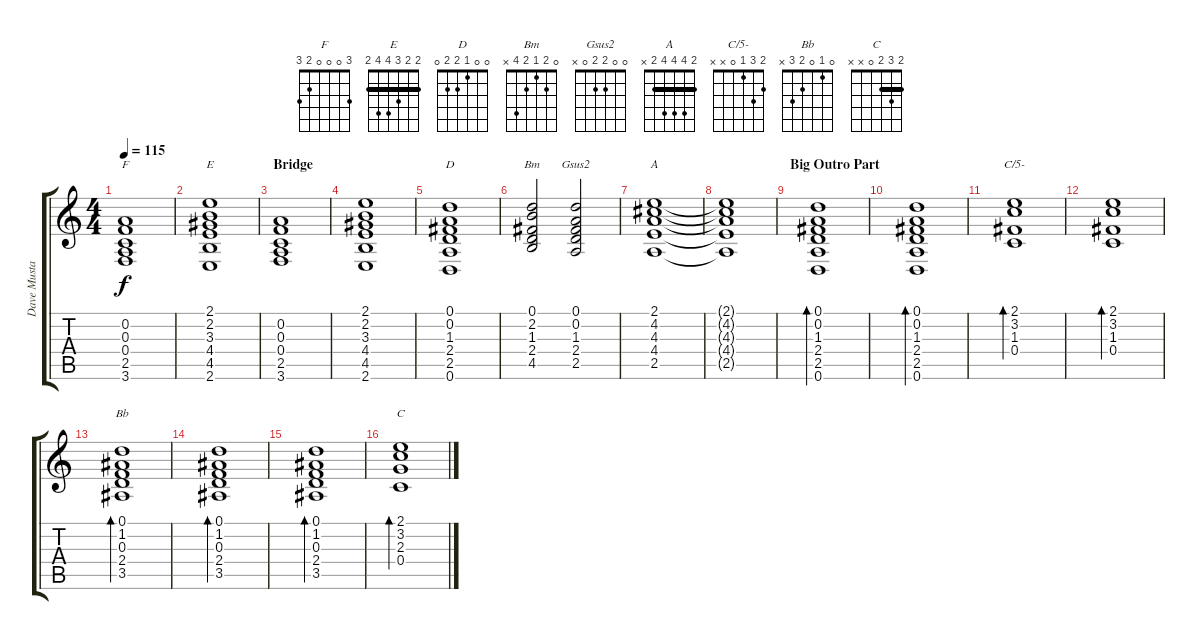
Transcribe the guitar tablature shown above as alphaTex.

\track ("Dave Mustaine / FX" "Dave Musta") {instrument electricguitarclean}
\staff {score tabs}
\tuning (D4 A3 F3 C3 G2 D2) {hide}
\chord ("F" 3 0 0 0 2 3)
\chord ("E" 2 2 3 4 4 2) {barre 2}
\chord ("D" 0 0 1 2 2 0)
\chord ("Bm" 0 2 1 2 4 x)
\chord ("Gsus2" 0 0 2 2 0 x)
\chord ("A" 2 4 4 4 2 x) {barre 2}
\chord ("C/5-" 2 3 1 0 x x)
\chord ("Bb" 0 1 0 2 3 x)
\chord ("C" 2 3 2 0 x x) {barre 2}
\ts (4 4)
\tempo 115
\clef g2
\ks c
(0.2 0.3 0.4 2.5 3.6).1{ch "F" dy f} |
(2.1 2.2 3.3 4.4 4.5 2.6).1{ch "E"} |
\section ("" "Bridge")
(0.2 0.3 0.4 2.5 3.6).1{instrument electricguitarclean} |
(2.1 2.2 3.3 4.4 4.5 2.6).1 |
(0.1 0.2 1.3 2.4 2.5 0.6).1{ch "D"} |
(0.1 2.2 1.3 2.4 4.5).2{ch "Bm"} (0.1 0.2 1.3 2.4 2.5).2{ch "Gsus2"} |
(2.1 4.2 4.3 4.4 2.5).1{ch "A"} |
(2.1{t} 4.2{t} 4.3{t} 4.4{t} 2.5{t}).1 |
\section ("" "Big Outro Part")
(0.1 0.2 1.3 2.4 2.5 0.6).1{bd 120 volume 11 instrument electricguitarclean} |
(0.1 0.2 1.3 2.4 2.5 0.6).1{bd 120} |
(2.1 3.2 1.3 0.4).1{bd 120 ch "C/5-"} |
(2.1 3.2 1.3 0.4).1{bd 120} |
(0.1 1.2 0.3 2.4 3.5).1{bd 120 ch "Bb"} |
(0.1 1.2 0.3 2.4 3.5).1{bd 120} |
(0.1 1.2 0.3 2.4 3.5).1{bd 120} |
(2.1 3.2 2.3 0.4).1{bd 120 ch "C"}
